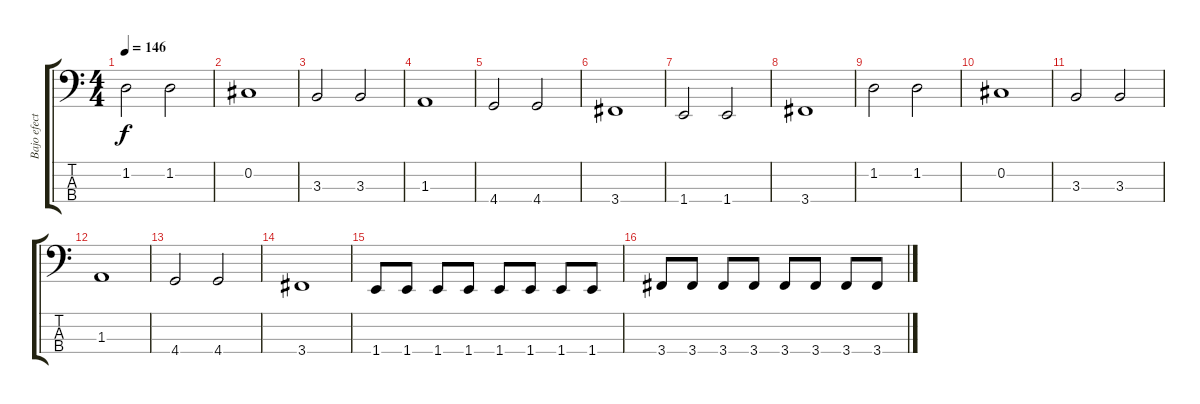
\track ("Bajo efecto" "Bajo efect") {instrument contrabass}
\staff {score tabs}
\tuning (Gb2 Db2 Ab1 Eb1) {hide}
\ts (4 4)
\tempo 146
\clef f4
\ks c
1.2.2{dy f} 1.2.2 |
0.2.1 |
3.3.2 3.3.2 |
1.3.1 |
4.4.2 4.4.2 |
3.4.1 |
1.4.2 1.4.2 |
3.4.1 |
1.2.2 1.2.2 |
0.2.1 |
3.3.2 3.3.2 |
1.3.1 |
4.4.2 4.4.2 |
3.4.1 |
1.4.8 1.4.8 1.4.8 1.4.8 1.4.8 1.4.8 1.4.8 1.4.8 |
3.4.8 3.4.8 3.4.8 3.4.8 3.4.8 3.4.8 3.4.8 3.4.8
